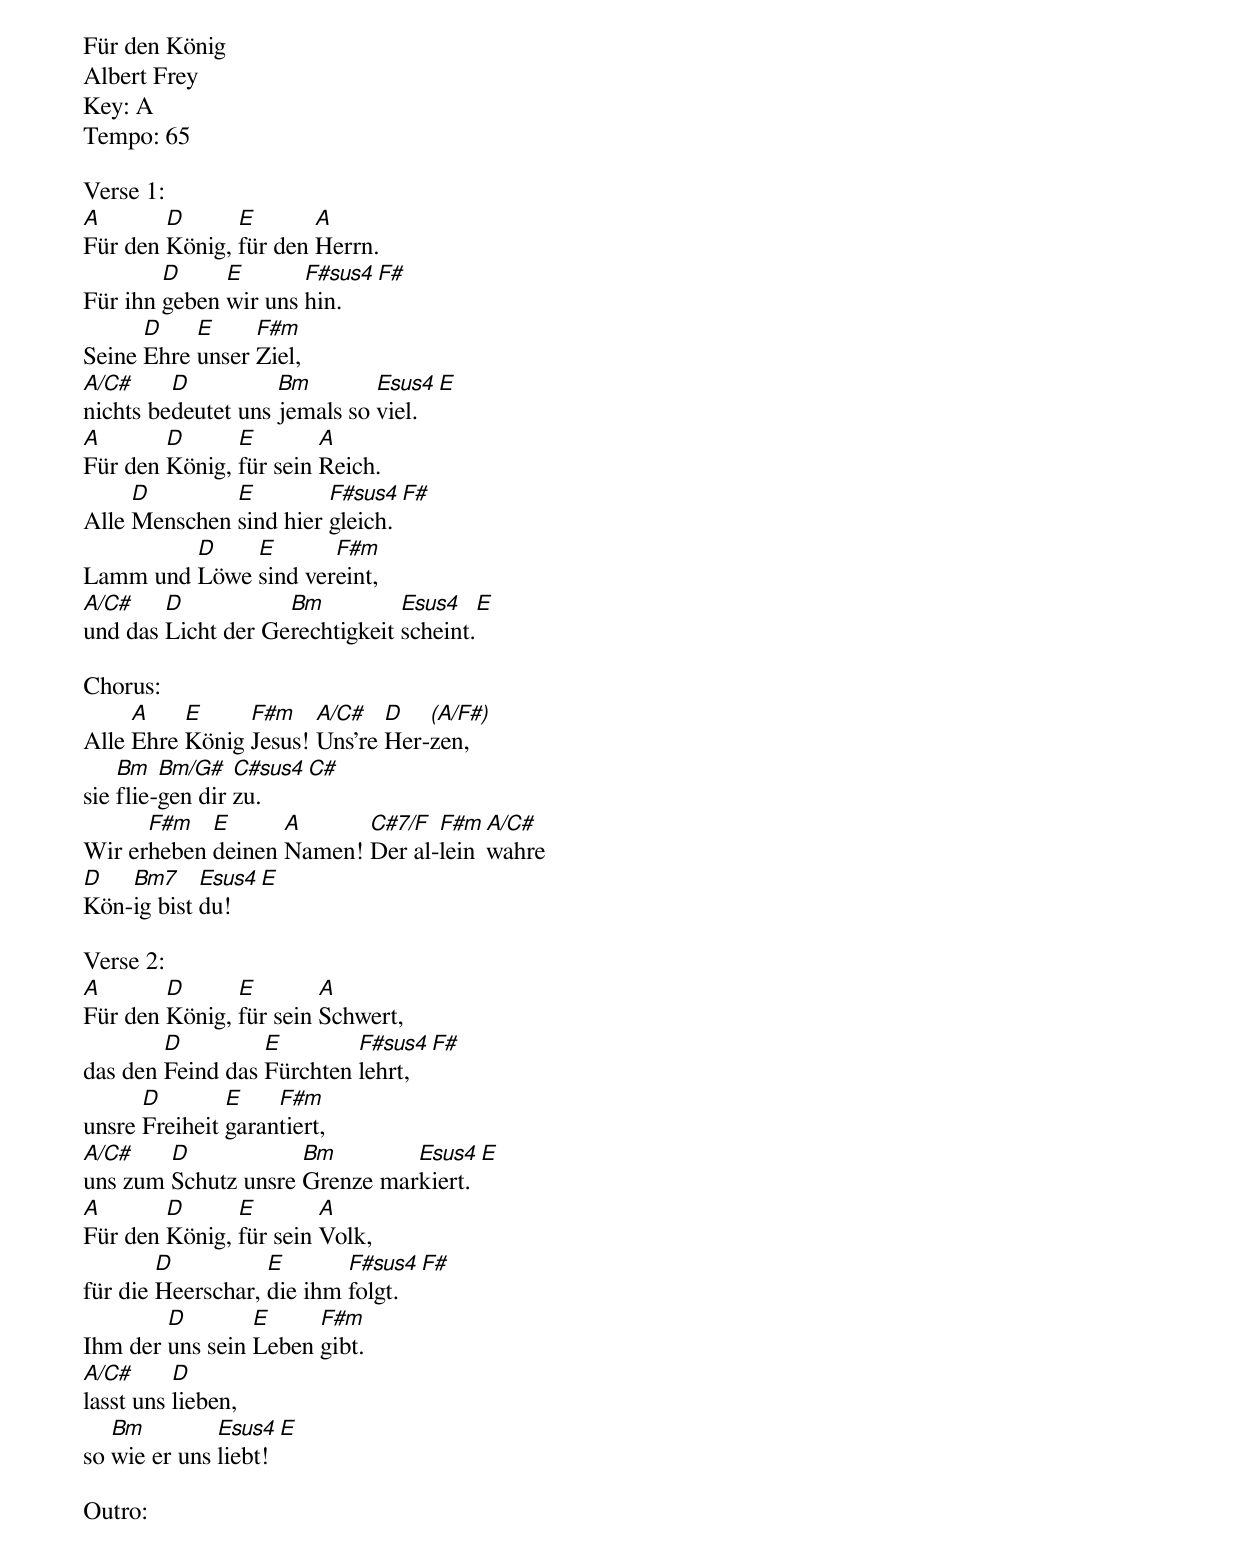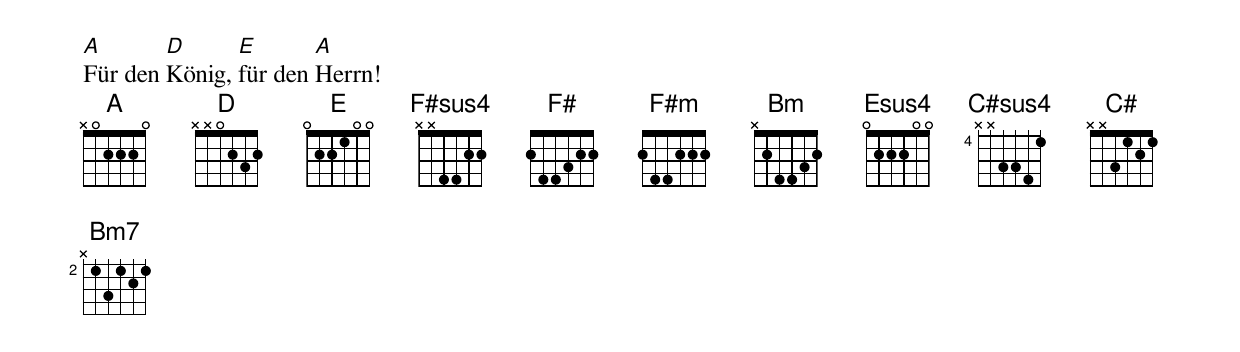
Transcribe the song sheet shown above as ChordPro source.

Für den König
Albert Frey
Key: A
Tempo: 65

Verse 1:
[A]Für den [D]König, [E]für den [A]Herrn.
Für ihn [D]geben [E]wir uns [F#sus4]hin.[F#]
Seine [D]Ehre [E]unser [F#m]Ziel,
[A/C#]nichts be[D]deutet uns [Bm]jemals so [Esus4]viel.[E]
[A]Für den [D]König, [E]für sein [A]Reich.
Alle [D]Menschen [E]sind hier [F#sus4]gleich.[F#]
Lamm und [D]Löwe [E]sind ver[F#m]eint,
[A/C#]und das [D]Licht der Ge[Bm]rechtigkeit [Esus4]scheint.[E]

Chorus:
Alle [A]Ehre [E]König [F#m]Jesus! [A/C#]Uns’re [D]Her-[(A/F#)]zen,
sie [Bm]flie-[Bm/G#]gen dir [C#sus4]zu.[C#]
Wir er[F#m]heben [E]deinen [A]Namen! [C#7/F]Der al-[F#m]lein [A/C#]wahre
[D]Kön-[Bm7]ig bist [Esus4]du![E]

Verse 2:
[A]Für den [D]König, [E]für sein [A]Schwert,
das den [D]Feind das [E]Fürchten [F#sus4]lehrt,[F#]
unsre [D]Freiheit [E]garan[F#m]tiert,
[A/C#]uns zum [D]Schutz unsre [Bm]Grenze mar[Esus4]kiert.[E]
[A]Für den [D]König, [E]für sein [A]Volk,
für die [D]Heerschar, [E]die ihm [F#sus4]folgt.[F#]
Ihm der [D]uns sein [E]Leben [F#m]gibt.
[A/C#]lasst uns [D]lieben,
so [Bm]wie er uns [Esus4]liebt![E]

Outro:
[A]Für den [D]König, [E]für den [A]Herrn!
